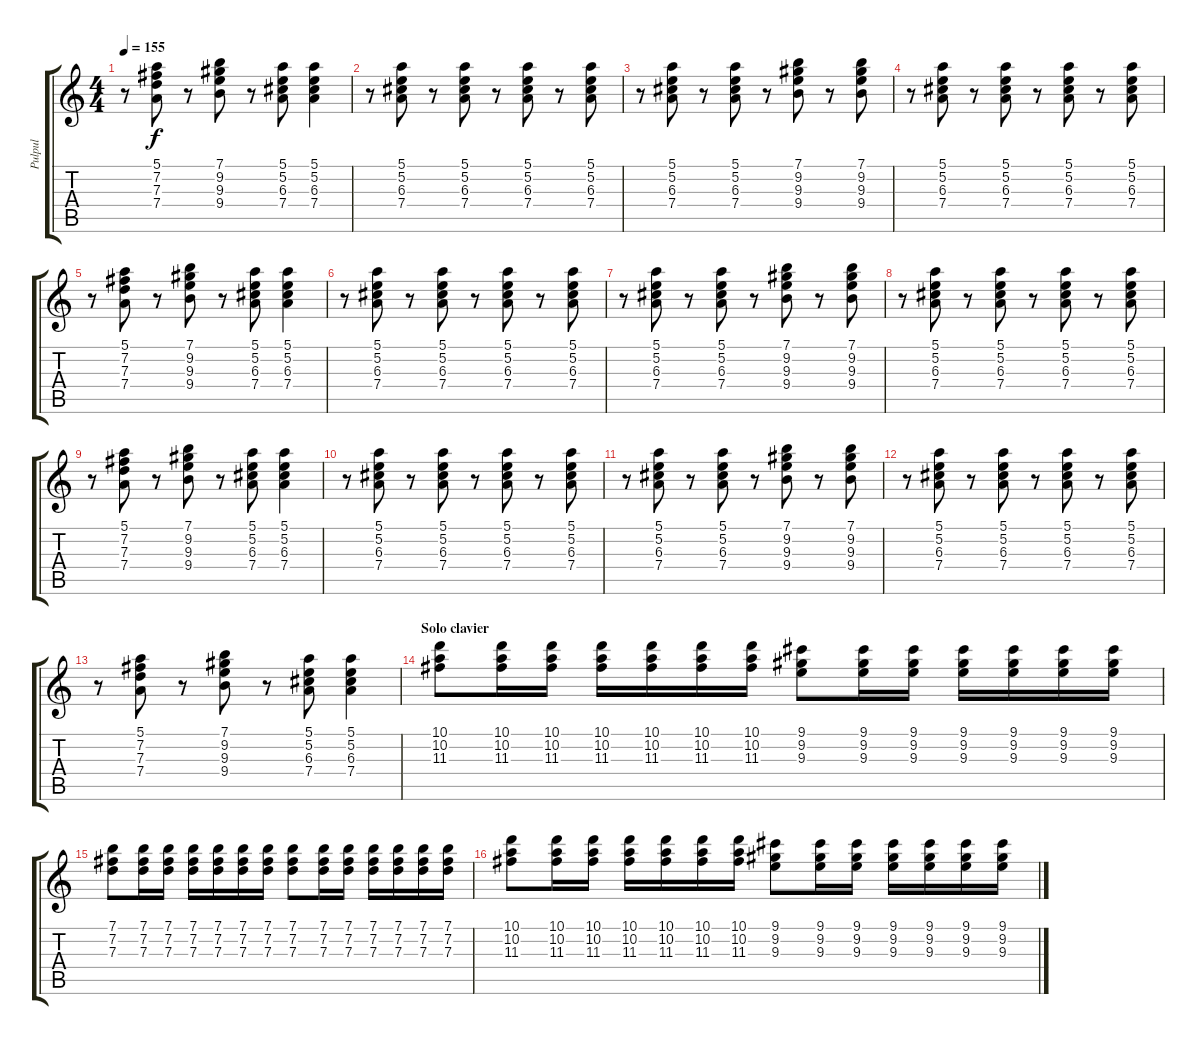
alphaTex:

\track ("Pulpul" "Pulpul") {instrument electricguitarclean}
\staff {score tabs}
\tuning (E4 B3 G3 D3 A2 E2) {hide}
\ts (4 4)
\tempo 155
\clef g2
\ks c
r.8{dy f} (5.1 7.2 7.3 7.4).8 r.8 (7.1 9.2 9.3 9.4).8 r.8 (5.1 5.2 6.3 7.4).8 (5.1 5.2 6.3 7.4).4 |
r.8 (5.1 5.2 6.3 7.4).8 r.8 (5.1 5.2 6.3 7.4).8 r.8 (5.1 5.2 6.3 7.4).8 r.8 (5.1 5.2 6.3 7.4).8 |
r.8 (5.1 5.2 6.3 7.4).8 r.8 (5.1 5.2 6.3 7.4).8 r.8 (7.1 9.2 9.3 9.4).8 r.8 (7.1 9.2 9.3 9.4).8 |
r.8 (5.1 5.2 6.3 7.4).8 r.8 (5.1 5.2 6.3 7.4).8 r.8 (5.1 5.2 6.3 7.4).8 r.8 (5.1 5.2 6.3 7.4).8 |
r.8 (5.1 7.2 7.3 7.4).8 r.8 (7.1 9.2 9.3 9.4).8 r.8 (5.1 5.2 6.3 7.4).8 (5.1 5.2 6.3 7.4).4 |
r.8 (5.1 5.2 6.3 7.4).8 r.8 (5.1 5.2 6.3 7.4).8 r.8 (5.1 5.2 6.3 7.4).8 r.8 (5.1 5.2 6.3 7.4).8 |
r.8 (5.1 5.2 6.3 7.4).8 r.8 (5.1 5.2 6.3 7.4).8 r.8 (7.1 9.2 9.3 9.4).8 r.8 (7.1 9.2 9.3 9.4).8 |
r.8 (5.1 5.2 6.3 7.4).8 r.8 (5.1 5.2 6.3 7.4).8 r.8 (5.1 5.2 6.3 7.4).8 r.8 (5.1 5.2 6.3 7.4).8 |
r.8 (5.1 7.2 7.3 7.4).8 r.8 (7.1 9.2 9.3 9.4).8 r.8 (5.1 5.2 6.3 7.4).8 (5.1 5.2 6.3 7.4).4 |
r.8 (5.1 5.2 6.3 7.4).8 r.8 (5.1 5.2 6.3 7.4).8 r.8 (5.1 5.2 6.3 7.4).8 r.8 (5.1 5.2 6.3 7.4).8 |
r.8 (5.1 5.2 6.3 7.4).8 r.8 (5.1 5.2 6.3 7.4).8 r.8 (7.1 9.2 9.3 9.4).8 r.8 (7.1 9.2 9.3 9.4).8 |
r.8 (5.1 5.2 6.3 7.4).8 r.8 (5.1 5.2 6.3 7.4).8 r.8 (5.1 5.2 6.3 7.4).8 r.8 (5.1 5.2 6.3 7.4).8 |
r.8 (5.1 7.2 7.3 7.4).8 r.8 (7.1 9.2 9.3 9.4).8 r.8 (5.1 5.2 6.3 7.4).8 (5.1 5.2 6.3 7.4).4 |
\section ("" "Solo clavier")
(10.1 10.2 11.3).8{volume 8} (10.1 10.2 11.3).16 (10.1 10.2 11.3).16 (10.1 10.2 11.3).16 (10.1 10.2 11.3).16 (10.1 10.2 11.3).16 (10.1 10.2 11.3).16 (9.1 9.2 9.3).8 (9.1 9.2 9.3).16 (9.1 9.2 9.3).16 (9.1 9.2 9.3).16 (9.1 9.2 9.3).16 (9.1 9.2 9.3).16 (9.1 9.2 9.3).16 |
(7.1 7.2 7.3).8 (7.1 7.2 7.3).16 (7.1 7.2 7.3).16 (7.1 7.2 7.3).16 (7.1 7.2 7.3).16 (7.1 7.2 7.3).16 (7.1 7.2 7.3).16 (7.1 7.2 7.3).8 (7.1 7.2 7.3).16 (7.1 7.2 7.3).16 (7.1 7.2 7.3).16 (7.1 7.2 7.3).16 (7.1 7.2 7.3).16 (7.1 7.2 7.3).16 |
(10.1 10.2 11.3).8 (10.1 10.2 11.3).16 (10.1 10.2 11.3).16 (10.1 10.2 11.3).16 (10.1 10.2 11.3).16 (10.1 10.2 11.3).16 (10.1 10.2 11.3).16 (9.1 9.2 9.3).8 (9.1 9.2 9.3).16 (9.1 9.2 9.3).16 (9.1 9.2 9.3).16 (9.1 9.2 9.3).16 (9.1 9.2 9.3).16 (9.1 9.2 9.3).16
